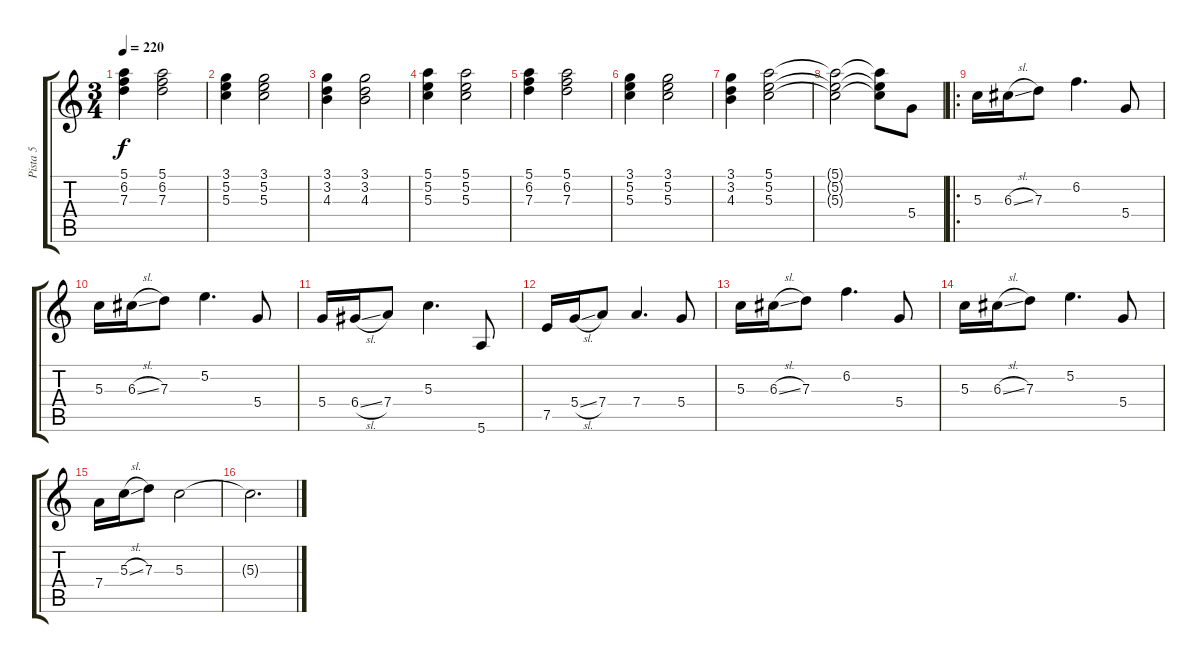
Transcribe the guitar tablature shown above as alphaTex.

\track ("Pista 5" "Pista 5") {instrument electricguitarjazz}
\staff {score tabs}
\tuning (E4 B3 G3 D3 A2 E2) {hide}
\ts (3 4)
\tempo 220
\clef g2
\ks c
(5.1 6.2 7.3).4{dy f} (5.1 6.2 7.3).2 |
(3.1 5.2 5.3).4 (3.1 5.2 5.3).2 |
(3.1 3.2 4.3).4 (3.1 3.2 4.3).2 |
(5.1 5.2 5.3).4 (5.1 5.2 5.3).2 |
(5.1 6.2 7.3).4 (5.1 6.2 7.3).2 |
(3.1 5.2 5.3).4 (3.1 5.2 5.3).2 |
(3.1 3.2 4.3).4 (5.1 5.2 5.3).2 |
(5.1{t} 5.2{t} 5.3{t}).2 (5.1{t} 5.2{t} 5.3{t}).8 5.4.8 |
\ro
5.3.16 6.3{sl}.16 7.3.8 6.2.4{d} 5.4.8 |
5.3.16 6.3{sl}.16 7.3.8 5.2.4{d} 5.4.8 |
5.4.16 6.4{sl}.16 7.4.8 5.3.4{d} 5.6.8 |
7.5.16 5.4{sl}.16 7.4.8 7.4.4{d} 5.4.8 |
5.3.16 6.3{sl}.16 7.3.8 6.2.4{d} 5.4.8 |
5.3.16 6.3{sl}.16 7.3.8 5.2.4{d} 5.4.8 |
7.4.16 5.3{sl}.16 7.3.8 5.3.2 |
5.3{t}.2{d}
